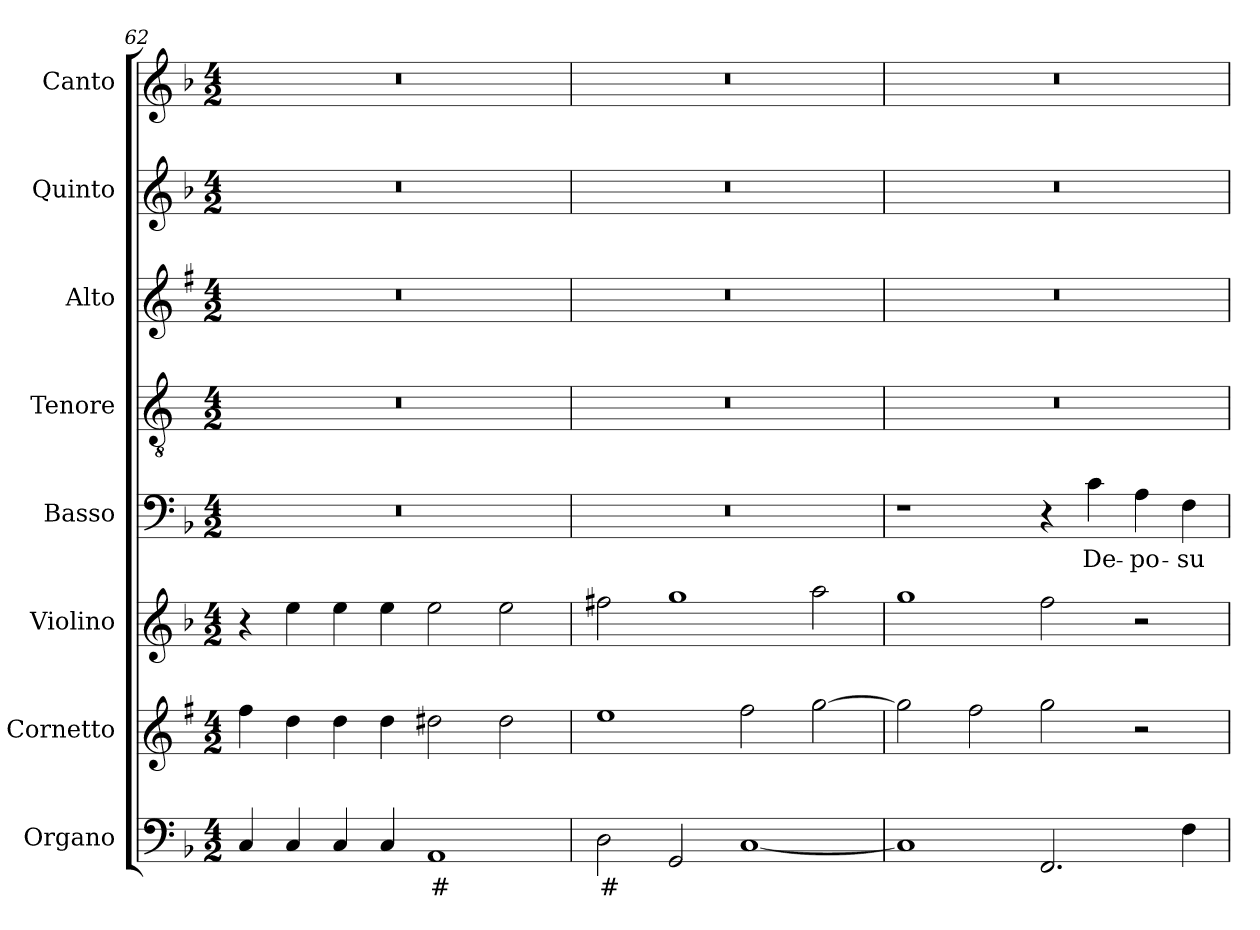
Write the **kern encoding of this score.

**kern	**text	**kern	**kern	**kern	**text	**kern	**kern	**kern	**kern
*part8	*part8	*part7	*part6	*part5	*part5	*part4	*part3	*part2	*part1
*staff8	*staff8	*staff7	*staff6	*staff5	*staff5	*staff4	*staff3	*staff2	*staff1
*I"Organo	*	*I"Cornetto	*I"Violino	*I"Basso	*	*I"Tenore	*I"Alto	*I"Quinto	*I"Canto
*I'Or	*	*I'Cto.	*I'Vln.	*I'B	*	*I'T	*I'A	*	*I'C
*clefF4	*	*clefG2	*clefG2	*clefF4	*	*clefGv2	*clefG2	*clefG2	*clefG2
*	*	*ITrd1c2	*	*	*	*ITrd4c7	*ITrd1c2	*	*
*k[b-]	*	*k[b-]	*k[b-]	*k[b-]	*	*k[b-]	*k[b-]	*k[b-]	*k[b-]
*F:	*	*F:	*F:	*F:	*	*F:	*F:	*F:	*F:
*M4/2	*	*M4/2	*M4/2	*M4/2	*	*M4/2	*M4/2	*M4/2	*M4/2
=62	=62	=62	=62	=62	=62	=62	=62	=62	=62
4C/	.	4ee\	4r	0r	.	0r	0r	0r	0r
4C/	.	4cc\	4ee\	.	.	.	.	.	.
4C/	.	4cc\	4ee\	.	.	.	.	.	.
4C/	.	4cc\	4ee\	.	.	.	.	.	.
!	!LO:LY:b	!	!	!	!	!	!	!	!
1AA	#	2cc#X\	2ee\	.	.	.	.	.	.
.	.	2cc#\	2ee\	.	.	.	.	.	.
=63	=63	=63	=63	=63	=63	=63	=63	=63	=63
!	!LO:LY:b	!	!	!	!	!	!	!	!
2D\	#	1dd	2ff#X\	0r	.	0r	0r	0r	0r
2GG/	.	.	1gg	.	.	.	.	.	.
[1C	.	2ee\	.	.	.	.	.	.	.
.	.	[2ff\	2aa\	.	.	.	.	.	.
=64	=64	=64	=64	=64	=64	=64	=64	=64	=64
1C]	.	2ff\]	1gg	1r	.	0r	0r	0r	0r
.	.	2ee\	.	.	.	.	.	.	.
2.FF/	.	2ff\	2ff\	4r	.	.	.	.	.
!	!	!	!	!	!LO:LY:b	!	!	!	!
.	.	.	.	4c\	De-	.	.	.	.
!	!	!	!	!	!LO:LY:b	!	!	!	!
.	.	2r	2r	4A\	-po-	.	.	.	.
!	!	!	!	!	!LO:LY:b	!	!	!	!
4F\	.	.	.	4F\	-su-	.	.	.	.
=	=	=	=	=	=	=	=	=	=
*-	*-	*-	*-	*-	*-	*-	*-	*-	*-
